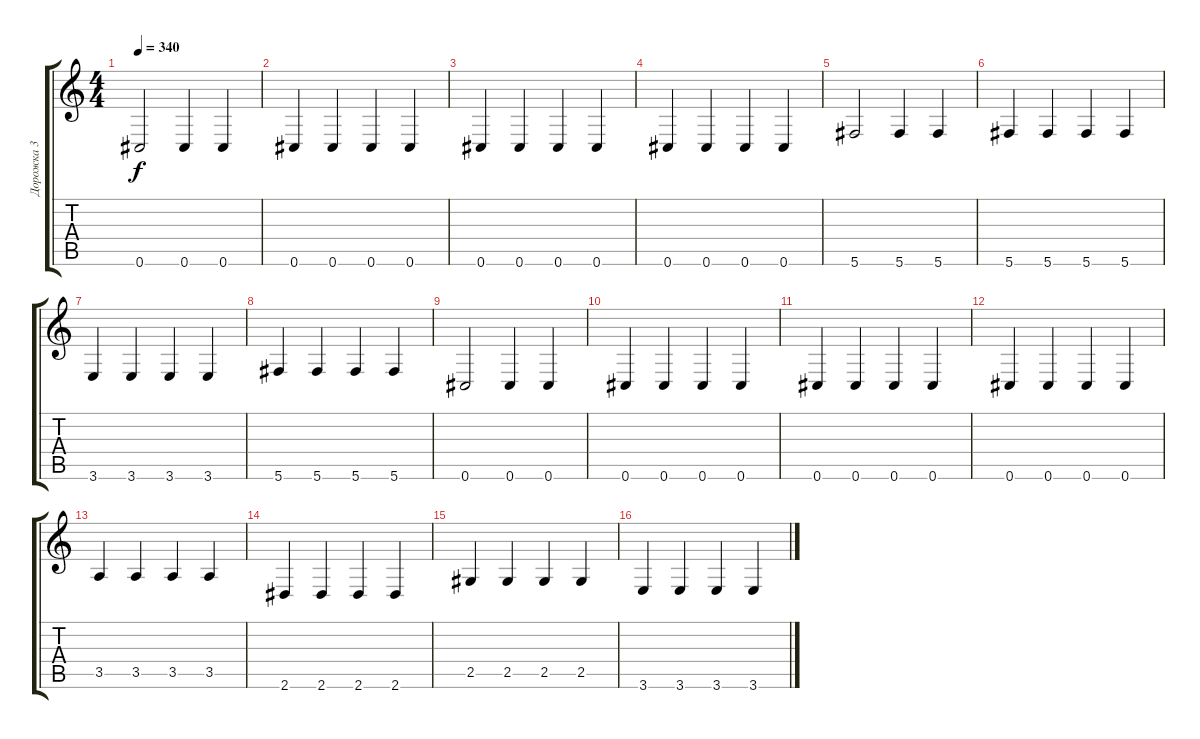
\track ("Дорожка 3" "Дорожка 3") {instrument electricbassfinger}
\staff {score tabs}
\tuning (Db4 Ab3 E3 B2 Gb2 Db2) {hide}
\ts (4 4)
\tempo 340
\clef g2
\ks c
0.6.2{dy f} 0.6.4 0.6.4 |
0.6.4 0.6.4 0.6.4 0.6.4 |
0.6.4 0.6.4 0.6.4 0.6.4 |
0.6.4 0.6.4 0.6.4 0.6.4 |
5.6.2 5.6.4 5.6.4 |
5.6.4 5.6.4 5.6.4 5.6.4 |
3.6.4 3.6.4 3.6.4 3.6.4 |
5.6.4 5.6.4 5.6.4 5.6.4 |
0.6.2 0.6.4 0.6.4 |
0.6.4 0.6.4 0.6.4 0.6.4 |
0.6.4 0.6.4 0.6.4 0.6.4 |
0.6.4 0.6.4 0.6.4 0.6.4 |
3.5.4 3.5.4 3.5.4 3.5.4 |
2.6.4 2.6.4 2.6.4 2.6.4 |
2.5.4 2.5.4 2.5.4 2.5.4 |
3.6.4 3.6.4 3.6.4 3.6.4
